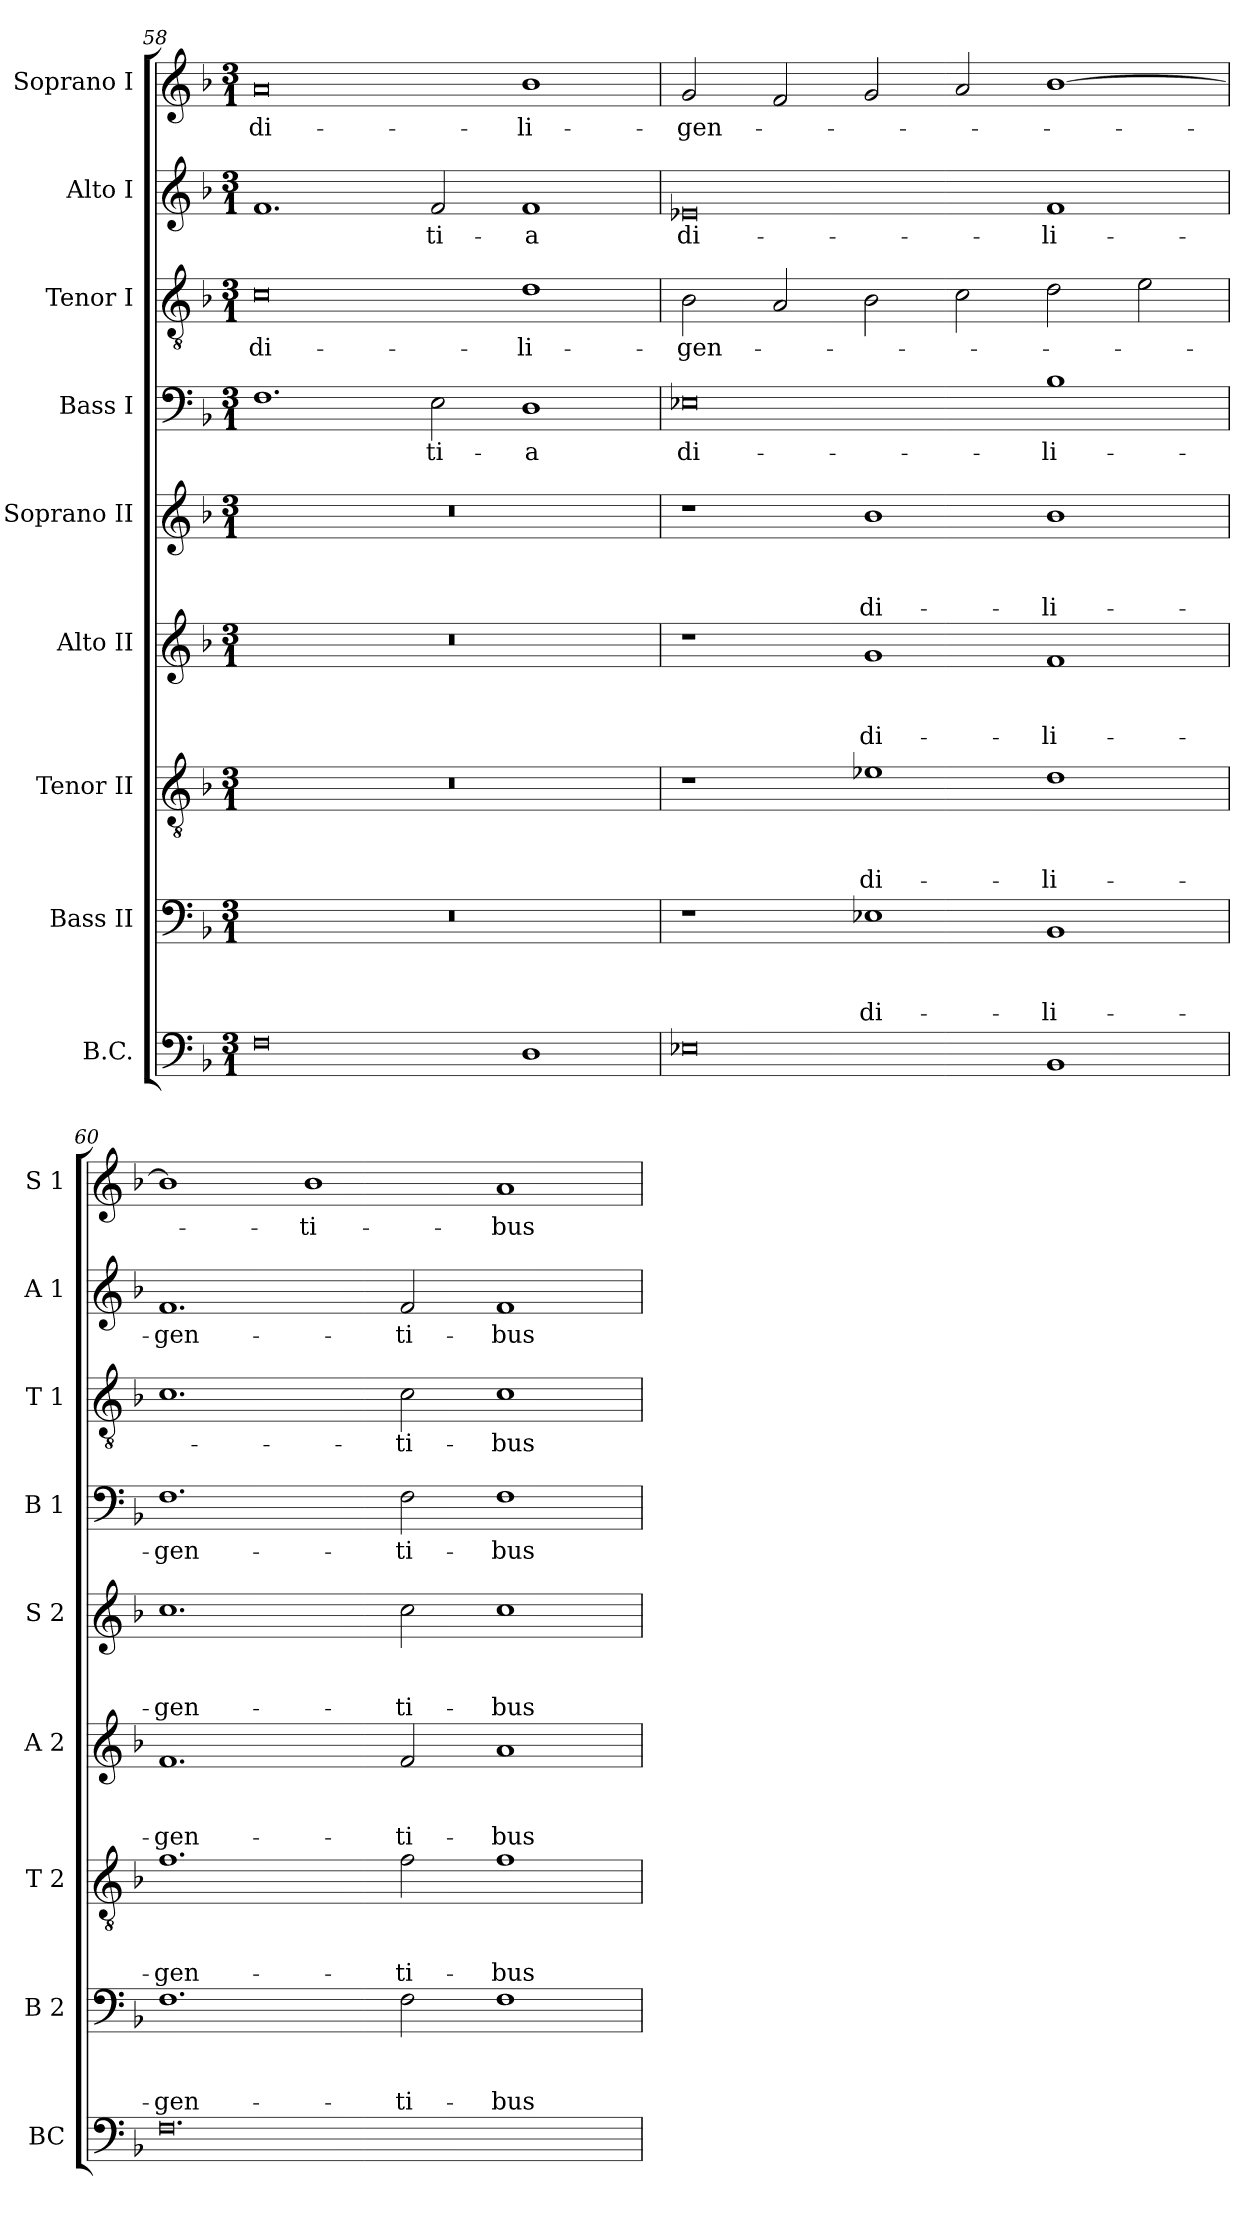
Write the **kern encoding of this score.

**kern	**kern	**text	**text	**text	**kern	**text	**text	**text	**kern	**text	**text	**text	**kern	**text	**text	**text	**kern	**text	**kern	**text	**kern	**text	**kern	**text
*part9	*part8	*part8	*part8	*part8	*part7	*part7	*part7	*part7	*part6	*part6	*part6	*part6	*part5	*part5	*part5	*part5	*part4	*part4	*part3	*part3	*part2	*part2	*part1	*part1
*staff9	*staff8	*staff8	*staff8	*staff8	*staff7	*staff7	*staff7	*staff7	*staff6	*staff6	*staff6	*staff6	*staff5	*staff5	*staff5	*staff5	*staff4	*staff4	*staff3	*staff3	*staff2	*staff2	*staff1	*staff1
*I"B.C.	*I"Bass II	*	*	*	*I"Tenor II	*	*	*	*I"Alto II	*	*	*	*I"Soprano II	*	*	*	*I"Bass I	*	*I"Tenor I	*	*I"Alto I	*	*I"Soprano I	*
*I'BC	*I'B 2	*	*	*	*I'T 2	*	*	*	*I'A 2	*	*	*	*I'S 2	*	*	*	*I'B 1	*	*I'T 1	*	*I'A 1	*	*I'S 1	*
*clefF4	*clefF4	*	*	*	*clefGv2	*	*	*	*clefG2	*	*	*	*clefG2	*	*	*	*clefF4	*	*clefGv2	*	*clefG2	*	*clefG2	*
*k[b-]	*k[b-]	*	*	*	*k[b-]	*	*	*	*k[b-]	*	*	*	*k[b-]	*	*	*	*k[b-]	*	*k[b-]	*	*k[b-]	*	*k[b-]	*
*F:	*F:	*	*	*	*F:	*	*	*	*F:	*	*	*	*F:	*	*	*	*F:	*	*F:	*	*F:	*	*F:	*
*M3/1	*M3/1	*	*	*	*M3/1	*	*	*	*M3/1	*	*	*	*M3/1	*	*	*	*M3/1	*	*M3/1	*	*M3/1	*	*M3/1	*
=58	=58	=58	=58	=58	=58	=58	=58	=58	=58	=58	=58	=58	=58	=58	=58	=58	=58	=58	=58	=58	=58	=58	=58	=58
!	!	!	!	!	!	!	!	!	!	!	!	!	!	!	!	!	!	!	!	!LO:LY:b	!	!	!	!LO:LY:b
0F	0.r	.	.	.	0.r	.	.	.	0.r	.	.	.	0.r	.	.	.	1.F	.	0c	di-	1.f	.	0a	di-
!	!	!	!	!	!	!	!	!	!	!	!	!	!	!	!	!	!	!LO:LY:b	!	!	!	!LO:LY:b	!	!
.	.	.	.	.	.	.	.	.	.	.	.	.	.	.	.	.	2E\	-ti-	.	.	2f/	-ti-	.	.
!	!	!	!	!	!	!	!	!	!	!	!	!	!	!	!	!	!	!LO:LY:b	!	!LO:LY:b	!	!LO:LY:b	!	!LO:LY:b
1D	.	.	.	.	.	.	.	.	.	.	.	.	.	.	.	.	1D	-a	1d	-li-	1f	-a	1b-	-li-
=59	=59	=59	=59	=59	=59	=59	=59	=59	=59	=59	=59	=59	=59	=59	=59	=59	=59	=59	=59	=59	=59	=59	=59	=59
!	!	!	!	!	!	!	!	!	!	!	!	!	!	!	!	!	!	!LO:LY:b	!	!LO:LY:b	!	!LO:LY:b	!	!LO:LY:b
0E-X	1r	.	.	.	1r	.	.	.	1r	.	.	.	1r	.	.	.	0E-X	di-	2B-\	-gen-	0e-X	di-	2g/	-gen-
.	.	.	.	.	.	.	.	.	.	.	.	.	.	.	.	.	.	.	2A/	.	.	.	2f/	.
!	!	!	!	!LO:LY:b	!	!	!	!LO:LY:b	!	!	!	!LO:LY:b	!	!	!	!LO:LY:b	!	!	!	!	!	!	!	!
.	1E-X	.	.	di-	1e-X	.	.	di-	1g	.	.	di-	1b-	.	.	di-	.	.	2B-\	.	.	.	2g/	.
.	.	.	.	.	.	.	.	.	.	.	.	.	.	.	.	.	.	.	2c\	.	.	.	2a/	.
!	!	!	!	!LO:LY:b	!	!	!	!LO:LY:b	!	!	!	!LO:LY:b	!	!	!	!LO:LY:b	!	!LO:LY:b	!	!	!	!LO:LY:b	!	!
1BB-	1BB-	.	.	-li-	1d	.	.	-li-	1f	.	.	-li-	1b-	.	.	-li-	1B-	-li-	2d\	.	1f	-li-	[1b-	.
.	.	.	.	.	.	.	.	.	.	.	.	.	.	.	.	.	.	.	2e\	.	.	.	.	.
=60	=60	=60	=60	=60	=60	=60	=60	=60	=60	=60	=60	=60	=60	=60	=60	=60	=60	=60	=60	=60	=60	=60	=60	=60
!	!	!	!	!LO:LY:b	!	!	!	!LO:LY:b	!	!	!	!LO:LY:b	!	!	!	!LO:LY:b	!	!LO:LY:b	!	!	!	!LO:LY:b	!	!
0.F	1.F	.	.	-gen-	1.f	.	.	-gen-	1.f	.	.	-gen-	1.cc	.	.	-gen-	1.F	-gen-	1.c	.	1.f	-gen-	1b-]	.
!	!	!	!	!	!	!	!	!	!	!	!	!	!	!	!	!	!	!	!	!	!	!	!	!LO:LY:b
.	.	.	.	.	.	.	.	.	.	.	.	.	.	.	.	.	.	.	.	.	.	.	1b-	-ti-
!	!	!	!	!LO:LY:b	!	!	!	!LO:LY:b	!	!	!	!LO:LY:b	!	!	!	!LO:LY:b	!	!LO:LY:b	!	!LO:LY:b	!	!LO:LY:b	!	!
.	2F\	.	.	-ti-	2f\	.	.	-ti-	2f/	.	.	-ti-	2cc\	.	.	-ti-	2F\	-ti-	2c\	-ti-	2f/	-ti-	.	.
!	!	!	!	!LO:LY:b	!	!	!	!LO:LY:b	!	!	!	!LO:LY:b	!	!	!	!LO:LY:b	!	!LO:LY:b	!	!LO:LY:b	!	!LO:LY:b	!	!LO:LY:b
.	1F	.	.	-bus	1f	.	.	-bus	1a	.	.	-bus	1cc	.	.	-bus	1F	-bus	1c	-bus	1f	-bus	1a	-bus
=	=	=	=	=	=	=	=	=	=	=	=	=	=	=	=	=	=	=	=	=	=	=	=	=
*-	*-	*-	*-	*-	*-	*-	*-	*-	*-	*-	*-	*-	*-	*-	*-	*-	*-	*-	*-	*-	*-	*-	*-	*-
